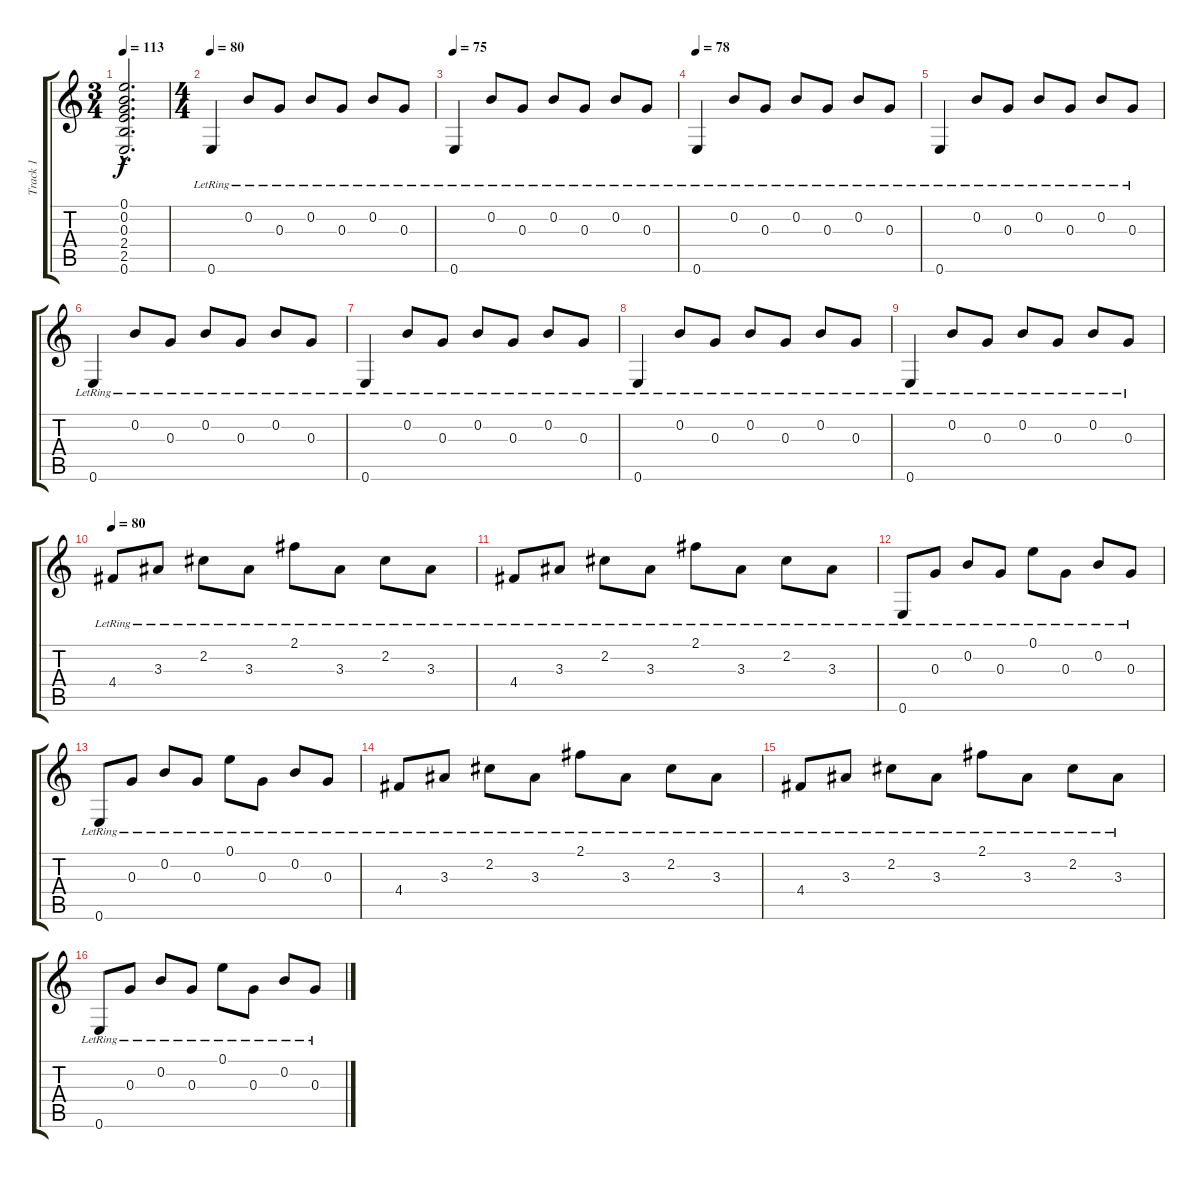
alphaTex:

\track ("Track 1" "Track 1") {instrument acousticguitarnylon}
\staff {score tabs}
\tuning (E4 B3 G3 D3 A2 E2) {hide}
\ts (3 4)
\tempo 113
\clef g2
\ks c
(0.1{hac t} 0.2{hac t} 0.3{hac t} 2.4{hac t} 2.5{hac t} 0.6{hac t}).2{d dy f} |
\ts (4 4)
\tempo 80
0.6{lr}.4 0.2{lr}.8 0.3{lr}.8 0.2{lr}.8 0.3{lr}.8 0.2{lr}.8 0.3{lr}.8 |
\tempo 75
0.6{lr}.4 0.2{lr}.8 0.3{lr}.8 0.2{lr}.8 0.3{lr}.8 0.2{lr}.8 0.3{lr}.8 |
\tempo 78
0.6{lr}.4 0.2{lr}.8 0.3{lr}.8 0.2{lr}.8 0.3{lr}.8 0.2{lr}.8 0.3{lr}.8 |
0.6{lr}.4 0.2{lr}.8 0.3{lr}.8 0.2{lr}.8 0.3{lr}.8 0.2{lr}.8 0.3{lr}.8 |
0.6{lr}.4 0.2{lr}.8 0.3{lr}.8 0.2{lr}.8 0.3{lr}.8 0.2{lr}.8 0.3{lr}.8 |
0.6{lr}.4 0.2{lr}.8 0.3{lr}.8 0.2{lr}.8 0.3{lr}.8 0.2{lr}.8 0.3{lr}.8 |
0.6{lr}.4 0.2{lr}.8 0.3{lr}.8 0.2{lr}.8 0.3{lr}.8 0.2{lr}.8 0.3{lr}.8 |
0.6{lr}.4 0.2{lr}.8 0.3{lr}.8 0.2{lr}.8 0.3{lr}.8 0.2{lr}.8 0.3{lr}.8 |
\tempo 80
4.4{lr}.8 3.3{lr}.8 2.2{lr}.8 3.3{lr}.8 2.1{lr}.8 3.3{lr}.8 2.2{lr}.8 3.3{lr}.8 |
4.4{lr}.8 3.3{lr}.8 2.2{lr}.8 3.3{lr}.8 2.1{lr}.8 3.3{lr}.8 2.2{lr}.8 3.3{lr}.8 |
0.6{lr}.8 0.3{lr}.8 0.2{lr}.8 0.3{lr}.8 0.1{lr}.8 0.3{lr}.8 0.2{lr}.8 0.3{lr}.8 |
0.6{lr}.8 0.3{lr}.8 0.2{lr}.8 0.3{lr}.8 0.1{lr}.8 0.3{lr}.8 0.2{lr}.8 0.3{lr}.8 |
4.4{lr}.8 3.3{lr}.8 2.2{lr}.8 3.3{lr}.8 2.1{lr}.8 3.3{lr}.8 2.2{lr}.8 3.3{lr}.8 |
4.4{lr}.8 3.3{lr}.8 2.2{lr}.8 3.3{lr}.8 2.1{lr}.8 3.3{lr}.8 2.2{lr}.8 3.3{lr}.8 |
0.6{lr}.8 0.3{lr}.8 0.2{lr}.8 0.3{lr}.8 0.1{lr}.8 0.3{lr}.8 0.2{lr}.8 0.3{lr}.8
